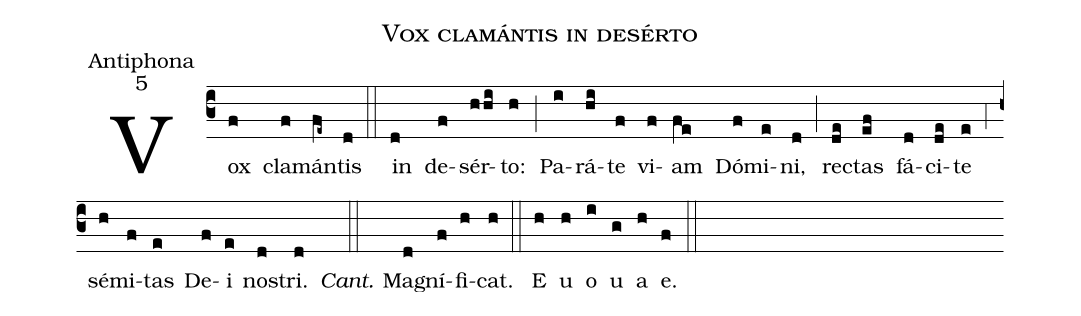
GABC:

name:Vox clamántis in desérto;
office-part:Antiphona;
mode:5;
%%
(c3) Vox(f) cla(f)mán(fe~)tis(d) (::) in(d) de(f)sér(hhi)to:(h) (;) Pa(i)rá(hi)te(f) vi(f)am(fe) Dó(f)mi(e)ni,(d) (;) re(de)ctas(ef) fá(d)ci(de)te(e) (;4) sé(h)mi(f)tas(e) De(f)i(e) no(d)stri.(d) (::)
<i>Cant.</i> M{a}(d)gní(f)fi(h)cat.(h) (::)
<eu> E(h) u(h) o(i) u(g) a(h) e.(f) </eu>(::)
